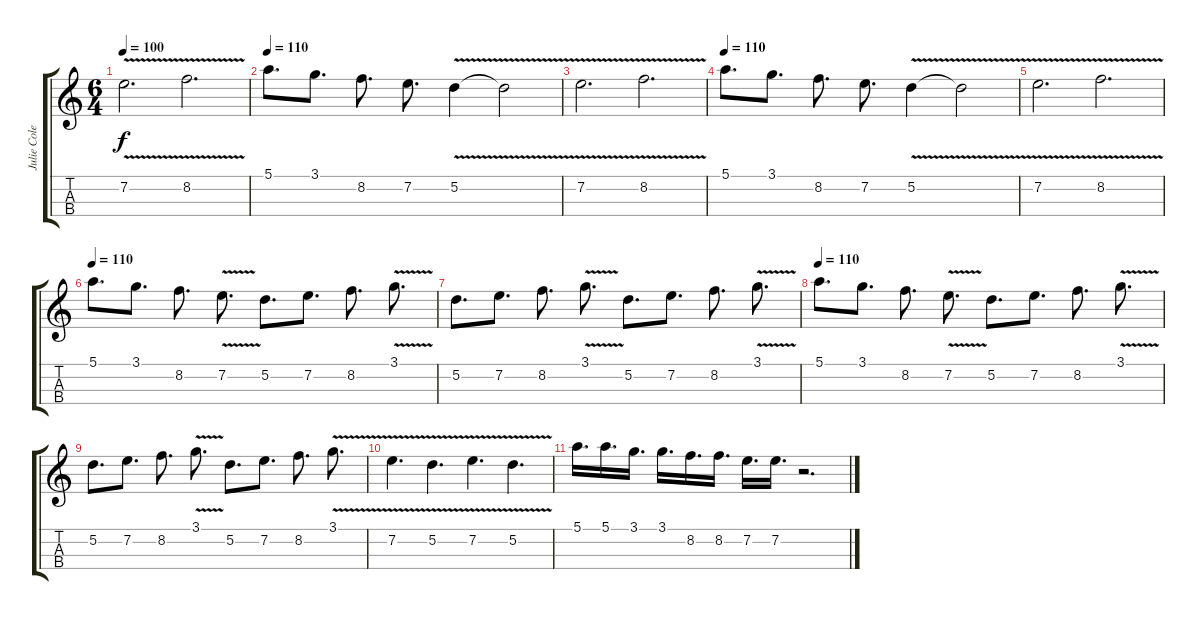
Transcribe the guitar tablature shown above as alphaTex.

\track ("Julie Coleman" "Julie Cole") {instrument violin}
\staff {score tabs}
\tuning (E5 A4 D4 G3) {hide}
\ts (6 4)
\tempo 100
\clef g2
\ks c
7.2{v}.2{d dy f} 8.2{v}.2{d} |
\tempo 110
5.1.8{d} 3.1.8{d} 8.2.8{d} 7.2.8{d} 5.2{v}.4 5.2{t}.2 |
7.2{v}.2{d} 8.2{v}.2{d} |
\tempo 110
5.1.8{d} 3.1.8{d} 8.2.8{d} 7.2.8{d} 5.2{v}.4 5.2{t}.2 |
7.2{v}.2{d} 8.2{v}.2{d} |
\tempo 110
5.1.8{d} 3.1.8{d} 8.2.8{d} 7.2{v}.8{d} 5.2.8{d} 7.2.8{d} 8.2.8{d} 3.1{v}.8{d} |
5.2.8{d} 7.2.8{d} 8.2.8{d} 3.1{v}.8{d} 5.2.8{d} 7.2.8{d} 8.2.8{d} 3.1{v}.8{d} |
\tempo 110
5.1.8{d} 3.1.8{d} 8.2.8{d} 7.2{v}.8{d} 5.2.8{d} 7.2.8{d} 8.2.8{d} 3.1{v}.8{d} |
5.2.8{d} 7.2.8{d} 8.2.8{d} 3.1{v}.8{d} 5.2.8{d} 7.2.8{d} 8.2.8{d} 3.1{v}.8{d} |
7.2{v}.4{d} 5.2{v}.4{d} 7.2{v}.4{d} 5.2{v}.4{d} |
5.1.16{d} 5.1.16{d} 3.1.16{d} 3.1.16{d} 8.2.16{d} 8.2.16{d} 7.2.16{d} 7.2.16{d} r.2{d}
